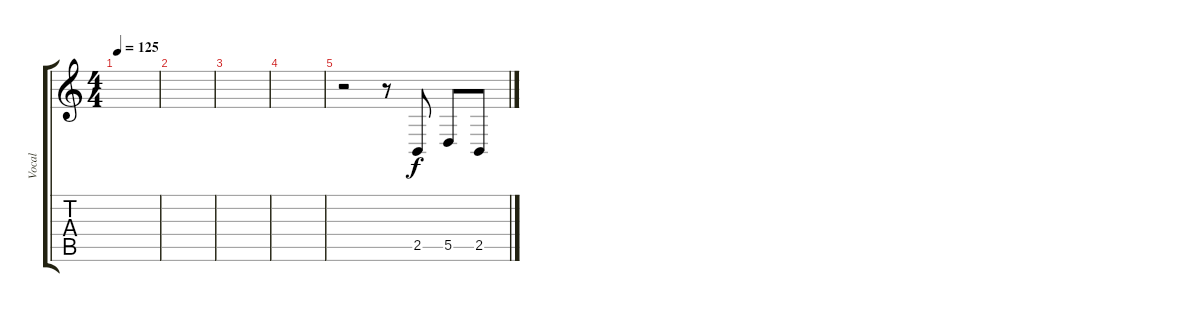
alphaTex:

\track ("Vocal" "Vocal") {instrument harmonica}
\staff {score tabs}
\tuning (E4 B3 G3 D3 A2 E2) {hide}
\ts (4 4)
\tempo 125
\clef g2
\ks c
|
|
|
|
r.2 r.8 2.5.8 5.5.8 2.5.8
